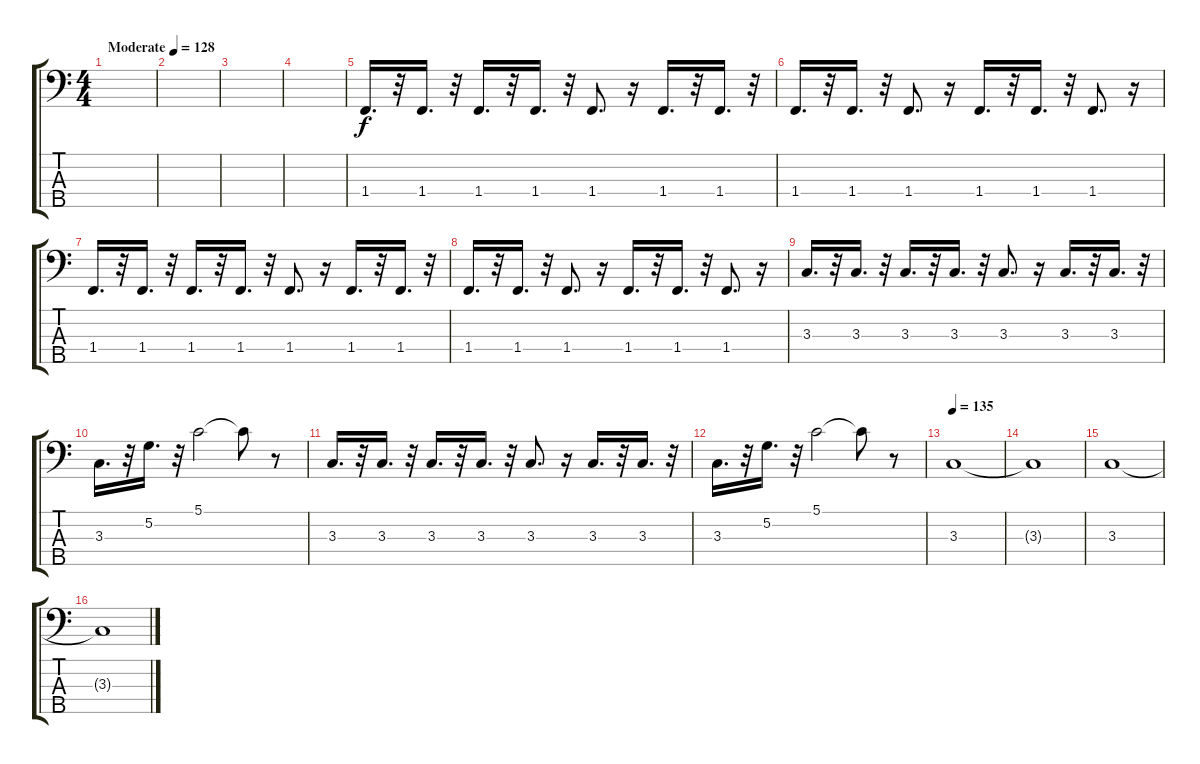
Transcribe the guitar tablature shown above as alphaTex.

\track "" {instrument electricbassfinger}
\staff {score tabs}
\tuning (G2 D2 A1 E1 B0) {hide}
\ts (4 4)
\tempo (128 "Moderate")
\clef f4
\ks c
|
|
|
|
1.4.16{d} r.32 1.4.16{d} r.32 1.4.16{d} r.32 1.4.16{d} r.32 1.4.8{d} r.16 1.4.16{d} r.32 1.4.16{d} r.32 |
1.4.16{d} r.32 1.4.16{d} r.32 1.4.8{d} r.16 1.4.16{d} r.32 1.4.16{d} r.32 1.4.8{d} r.16 |
1.4.16{d} r.32 1.4.16{d} r.32 1.4.16{d} r.32 1.4.16{d} r.32 1.4.8{d} r.16 1.4.16{d} r.32 1.4.16{d} r.32 |
1.4.16{d} r.32 1.4.16{d} r.32 1.4.8{d} r.16 1.4.16{d} r.32 1.4.16{d} r.32 1.4.8{d} r.16 |
3.3.16{d} r.32 3.3.16{d} r.32 3.3.16{d} r.32 3.3.16{d} r.32 3.3.8{d} r.16 3.3.16{d} r.32 3.3.16{d} r.32 |
3.3.16{d} r.32 5.2.16{d} r.32 5.1.2 5.1{t}.8 r.8 |
3.3.16{d} r.32 3.3.16{d} r.32 3.3.16{d} r.32 3.3.16{d} r.32 3.3.8{d} r.16 3.3.16{d} r.32 3.3.16{d} r.32 |
3.3.16{d} r.32 5.2.16{d} r.32 5.1.2 5.1{t}.8 r.8 |
\tempo 135
3.3.1 |
3.3{t}.1 |
3.3.1 |
3.3{t}.1
